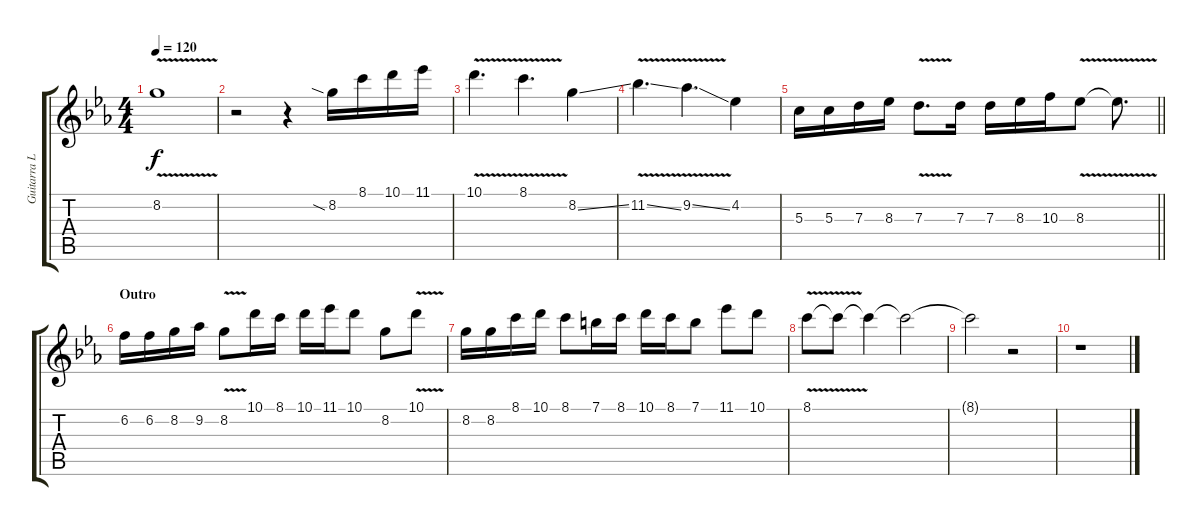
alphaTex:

\track ("Guitarra Lider 1" "Guitarra L") {instrument distortionguitar}
\staff {score tabs}
\tuning (E4 B3 G3 D3 A2 E2) {hide}
\ts (4 4)
\tempo 120
\clef g2
\ks eb
8.2{v}.1{dy f} |
r.2 r.4 8.2{sia}.16 8.1.16 10.1.16 11.1.16 |
10.1{v}.4{d} 8.1{v}.4{d} 8.2{ss}.4 |
11.2{v ss}.4{d} 9.2{v ss}.4{d} 4.2.4 |
\barLineRight lightlight
5.3.16 5.3.16 7.3.16 8.3.16 7.3{v}.8{d} 7.3.16 7.3.16 8.3.16 10.3.16 8.3{v}.8 8.3{t}.8{d} |
\section ("" "Outro")
6.2.16 6.2.16 8.2.16 9.2.16 8.2{v}.8 10.1.16 8.1.16 10.1.16 11.1.16 10.1.8 8.2.8 10.1{v}.8 |
8.2.16 8.2.16 8.1.16 10.1.16 8.1.8 7.1.16 8.1.16 10.1.16 8.1.16 7.1.8 11.1.8 10.1.8 |
8.1{v}.8 8.1{t}.8 8.1{t}.4 8.1{t}.2 |
8.1{t}.2 r.2 |
r.1
